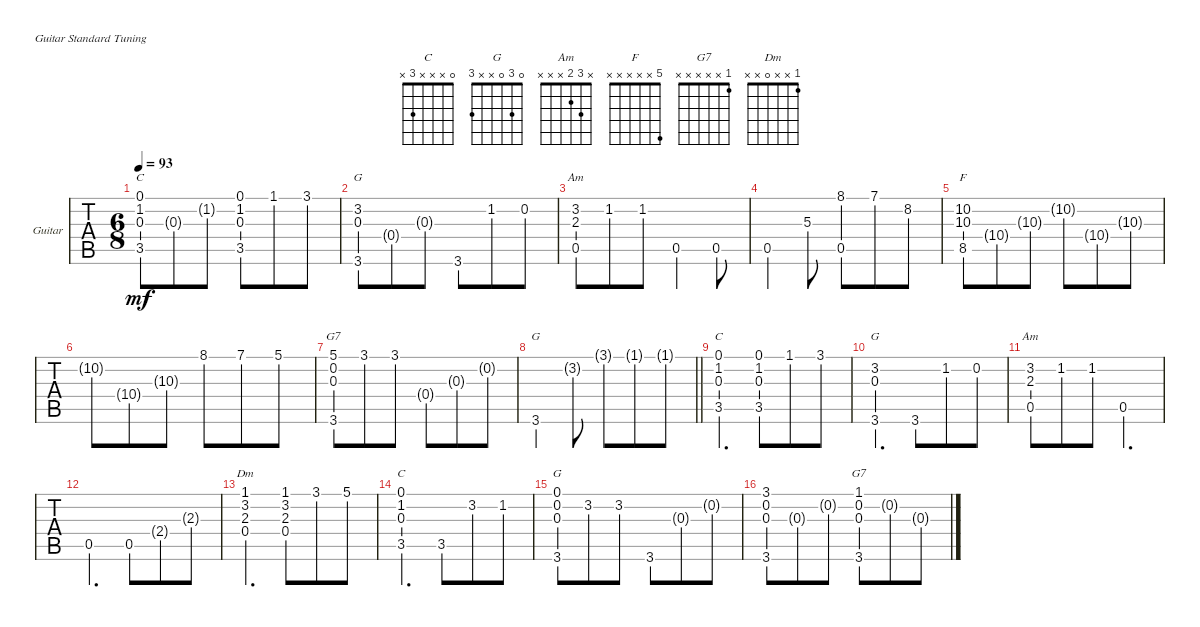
\bracketExtendMode groupsimilarinstruments
\firstSystemTrackNameOrientation horizontal
\otherSystemsTrackNameOrientation horizontal
\track ("music.kaminari.info" "Guitar") {instrument accordion}
\staff {tabs}
\tuning (E4 B3 G3 D3 A2 E2)
\displaytranspose 12
\chord ("C" 0 x x x x x)
\chord ("G" x x x x x x)
\chord ("G" x 3 x x x x)
\chord ("Am" x 3 x x x x)
\chord ("F" 5 x x x x x)
\chord ("G7" 5 x x x x x)
\chord ("C" 0 x x x 3 x)
\chord ("G" x 3 0 x x x)
\chord ("Am" x 3 2 x x x)
\chord ("Dm" 1 x x 0 x x)
\chord ("G" 0 3 0 x x 3)
\chord ("G7" 1 x x x x x)
\ts (6 8)
\tempo 93
\clef g2
\ks c
(0.1 3.5 1.2 0.3).8{ch "C" dy mf} 0.3{g}.8 1.2{g}.8 (0.1 1.2 0.3 3.5).8 1.1.8 3.1.8 |
(3.2 3.6 0.3).8{ch "G"} 0.4{g}.8 0.3{g}.8 3.6.8 1.2.8 0.2.8 |
(3.2 0.5 2.3).8{ch "Am"} 1.2.8 1.2.8 0.5.4 0.5.8 |
0.5.4 5.3.8 (8.1 0.5).8 7.1.8 8.2.8 |
(10.2 10.3 8.5).8{ch "F"} 10.4{g}.8 10.3{g}.8 10.2{g}.8 10.4{g}.8 10.3{g}.8 |
10.2{g}.8 10.4{g}.8 10.3{g}.8 8.1.8 7.1.8 5.1.8 |
(5.1 3.6 0.2 0.3).8{ch "G7"} 3.1.8 3.1.8 0.4{g}.8 0.3{g}.8 0.2{g}.8 |
\barLineRight lightlight
3.6.4{ch "G"} 3.2{g}.8 3.1{g}.8 1.1{g}.8 1.1{g}.8 |
(0.1 3.5 1.2 0.3).4{d ch "C"} (0.1 1.2 0.3 3.5).8 1.1.8 3.1.8 |
(3.2 0.3 3.6).4{d ch "G"} 3.6.8 1.2.8 0.2.8 |
(3.2 2.3 0.5).8{ch "Am"} 1.2.8 1.2.8 0.5.4{d} |
0.5.4{d} 0.5.8 2.4{g}.8 2.3{g}.8 |
(1.1 0.4 3.2 2.3).4{d ch "Dm"} (1.1 3.2 2.3 0.4).8 3.1.8 5.1.8 |
(0.1 1.2 0.3 3.5).4{d ch "C"} 3.5.8 3.2.8 1.2.8 |
(0.1 0.2 0.3 3.6).8{ch "G"} 3.2.8 3.2.8 3.6.8 0.3{g}.8 0.2{g}.8 |
(3.1 0.2 0.3 3.6).8 0.3{g}.8 0.2{g}.8 (1.1 0.2 0.3 3.6).8{ch "G7"} 0.2{g}.8 0.3{g}.8
